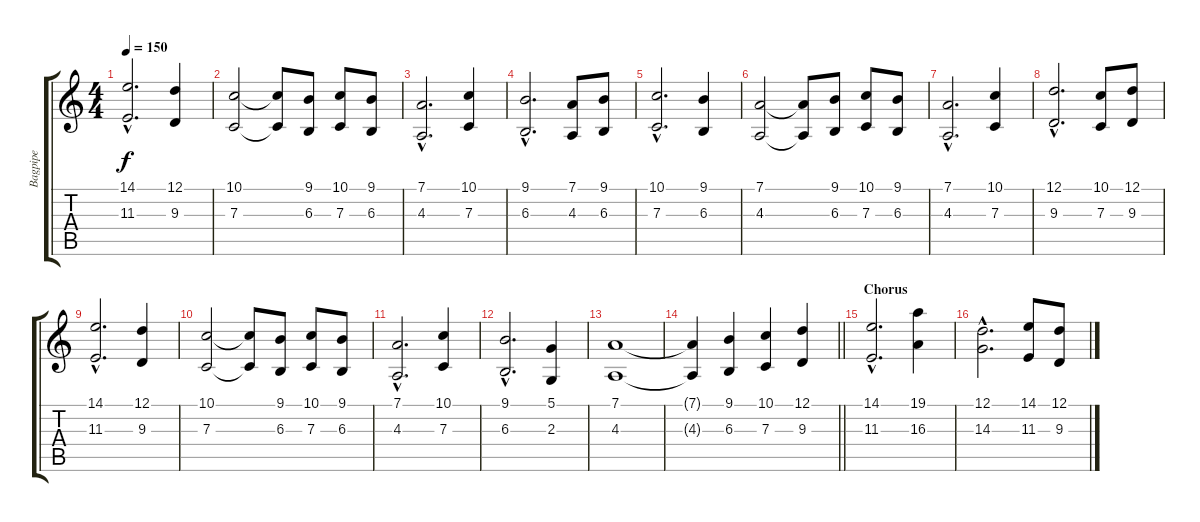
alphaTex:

\track ("Bagpipe" "Bagpipe") {instrument bagpipe}
\staff {score tabs}
\tuning (D4 A3 F3 C3 G2 C2) {hide}
\ts (4 4)
\tempo 150
\clef g2
\ks c
(14.1{hac} 11.3{hac}).2{d dy f} (12.1 9.3).4 |
(10.1 7.3).2 (10.1{t} 7.3{t}).8 (9.1 6.3).8 (10.1 7.3).8 (9.1 6.3).8 |
(7.1{hac} 4.3{hac}).2{d} (10.1 7.3).4 |
(9.1{hac} 6.3{hac}).2{d} (7.1 4.3).8 (9.1 6.3).8 |
(10.1{hac} 7.3{hac}).2{d} (9.1 6.3).4 |
(7.1 4.3).2 (7.1{t} 4.3{t}).8 (9.1 6.3).8 (10.1 7.3).8 (9.1 6.3).8 |
(7.1{hac} 4.3{hac}).2{d} (10.1 7.3).4 |
(12.1{hac} 9.3{hac}).2{d} (10.1 7.3).8 (12.1 9.3).8 |
(14.1{hac} 11.3{hac}).2{d} (12.1 9.3).4 |
(10.1 7.3).2 (10.1{t} 7.3{t}).8 (9.1 6.3).8 (10.1 7.3).8 (9.1 6.3).8 |
(7.1{hac} 4.3{hac}).2{d} (10.1 7.3).4 |
(9.1{hac} 6.3{hac}).2{d} (5.1 2.3).4 |
(7.1 4.3).1 |
\barLineRight lightlight
(7.1{t} 4.3{t}).4 (9.1 6.3).4 (10.1 7.3).4 (12.1 9.3).4 |
\section ("" "Chorus")
(14.1{hac} 11.3{hac}).2{d} (19.1 16.3).4 |
(12.1{hac} 14.3{hac}).2{d} (14.1 11.3).8 (12.1 9.3).8
